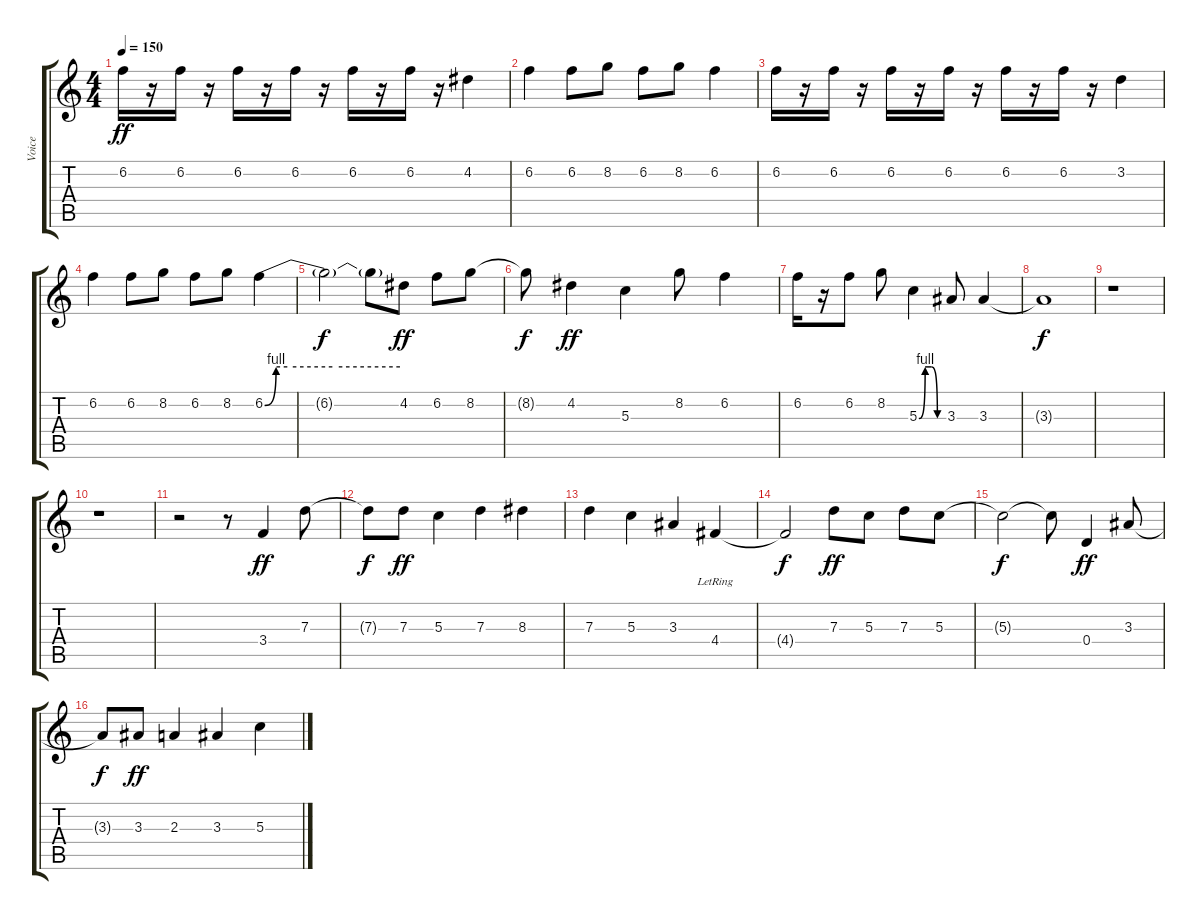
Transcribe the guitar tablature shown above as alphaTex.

\track ("Voice" "Voice") {instrument lead2sawtooth}
\staff {score tabs}
\tuning (E5 B4 G4 D4 A3 E3) {hide}
\ts (4 4)
\tempo 150
\clef g2
\ks c
6.2.16{dy ff} r.16 6.2.16 r.16 6.2.16 r.16 6.2.16 r.16 6.2.16 r.16 6.2.16 r.16 4.2.4 |
6.2.4 6.2.8 8.2.8 6.2.8 8.2.8 6.2.4 |
6.2.16 r.16 6.2.16 r.16 6.2.16 r.16 6.2.16 r.16 6.2.16 r.16 6.2.16 r.16 3.2.4 |
6.2.4 6.2.8 8.2.8 6.2.8 8.2.8 6.2{be (custom 0 0 5 4 10 4 30 4 60 4)}.4 |
6.2{t}.2{dy f} 6.2{t}.8 4.2.8{dy ff} 6.2.8 8.2.8 |
8.2{t}.8{dy f} 4.2.4{dy ff} 5.3.4 8.2.8 6.2.4 |
6.2.16 r.16 6.2.8 8.2.8 5.3{be (custom 0 0 15 4 30 4 45 0 60 0)}.4 3.3.8 3.3.4 |
3.3{t}.1{dy f} |
r.1 |
r.1 |
r.2 r.8 3.4.4{dy ff} 7.3.8 |
7.3{t}.8{dy f} 7.3.8{dy ff} 5.3.4 7.3.4 8.3.4 |
7.3.4 5.3.4 3.3.4 4.4{lr}.4 |
4.4{t}.2{dy f} 7.3.8{dy ff} 5.3.8 7.3.8 5.3.8 |
5.3{t}.2{dy f} 5.3{t}.8 0.4.4{dy ff} 3.3.8 |
3.3{t}.8{dy f} 3.3.8{dy ff} 2.3.4 3.3.4 5.3.4
